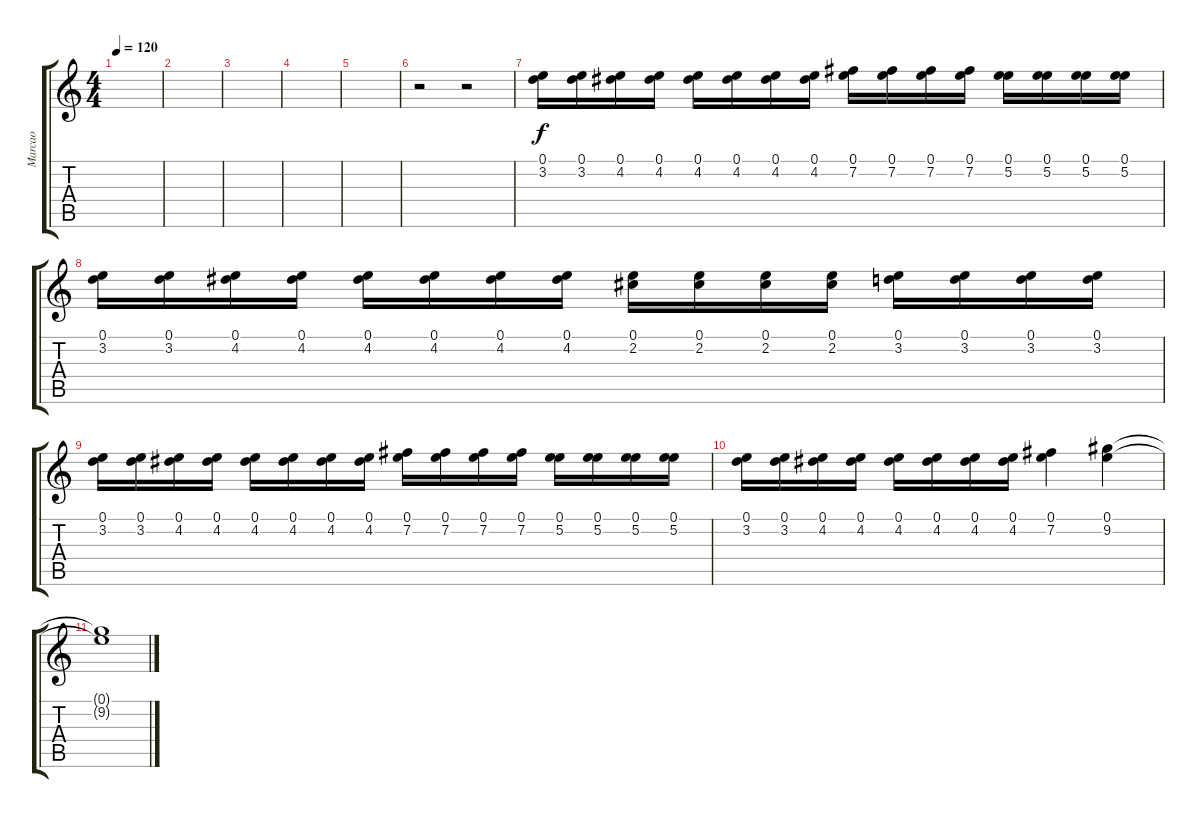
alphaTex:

\track ("Marcao" "Marcao") {instrument electricguitarclean}
\staff {score tabs}
\tuning (E4 B3 G3 D3 A2 E2) {hide}
\ts (4 4)
\tempo 120
\clef g2
\ks c
|
|
|
|
|
r.2 r.2 |
(0.1 3.2).16 (0.1 3.2).16 (0.1 4.2).16 (0.1 4.2).16 (0.1 4.2).16 (0.1 4.2).16 (0.1 4.2).16 (0.1 4.2).16 (0.1 7.2).16 (0.1 7.2).16 (0.1 7.2).16 (0.1 7.2).16 (0.1 5.2).16 (0.1 5.2).16 (0.1 5.2).16 (0.1 5.2).16 |
(0.1 3.2).16 (0.1 3.2).16 (0.1 4.2).16 (0.1 4.2).16 (0.1 4.2).16 (0.1 4.2).16 (0.1 4.2).16 (0.1 4.2).16 (0.1 2.2).16 (0.1 2.2).16 (0.1 2.2).16 (0.1 2.2).16 (0.1 3.2).16 (0.1 3.2).16 (0.1 3.2).16 (0.1 3.2).16 |
(0.1 3.2).16 (0.1 3.2).16 (0.1 4.2).16 (0.1 4.2).16 (0.1 4.2).16 (0.1 4.2).16 (0.1 4.2).16 (0.1 4.2).16 (0.1 7.2).16 (0.1 7.2).16 (0.1 7.2).16 (0.1 7.2).16 (0.1 5.2).16 (0.1 5.2).16 (0.1 5.2).16 (0.1 5.2).16 |
(0.1 3.2).16 (0.1 3.2).16 (0.1 4.2).16 (0.1 4.2).16 (0.1 4.2).16 (0.1 4.2).16 (0.1 4.2).16 (0.1 4.2).16 (0.1 7.2).4 (0.1 9.2).4 |
(0.1{t} 9.2{t}).1
